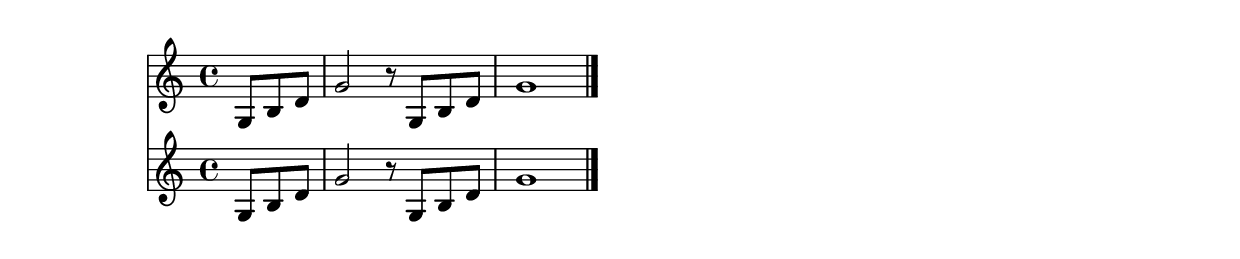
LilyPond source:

\header {
  texidoc = "@code{make-relative} has to copy its argument expressions
in case the generated music expression is getting copied and modified.

The code here defines a @code{\\reltranspose} function working inside
of @code{\\relative} and uses it.  Both staves should appear
identical."
}

\layout {
  ragged-right = ##t
}

reltranspose =
#(define-music-function (parser location from to music)
  (ly:pitch? ly:pitch? ly:music?)
  (make-relative (music) music
   #{ \transpose #from #to $music #}))

mus =
\reltranspose c g {
  \partial 4. c8 e g |
  c2 r8 c, e g c1 | \bar "|."
}

<<
  \new Staff \relative \mus
  \new Staff \relative \mus
>>
